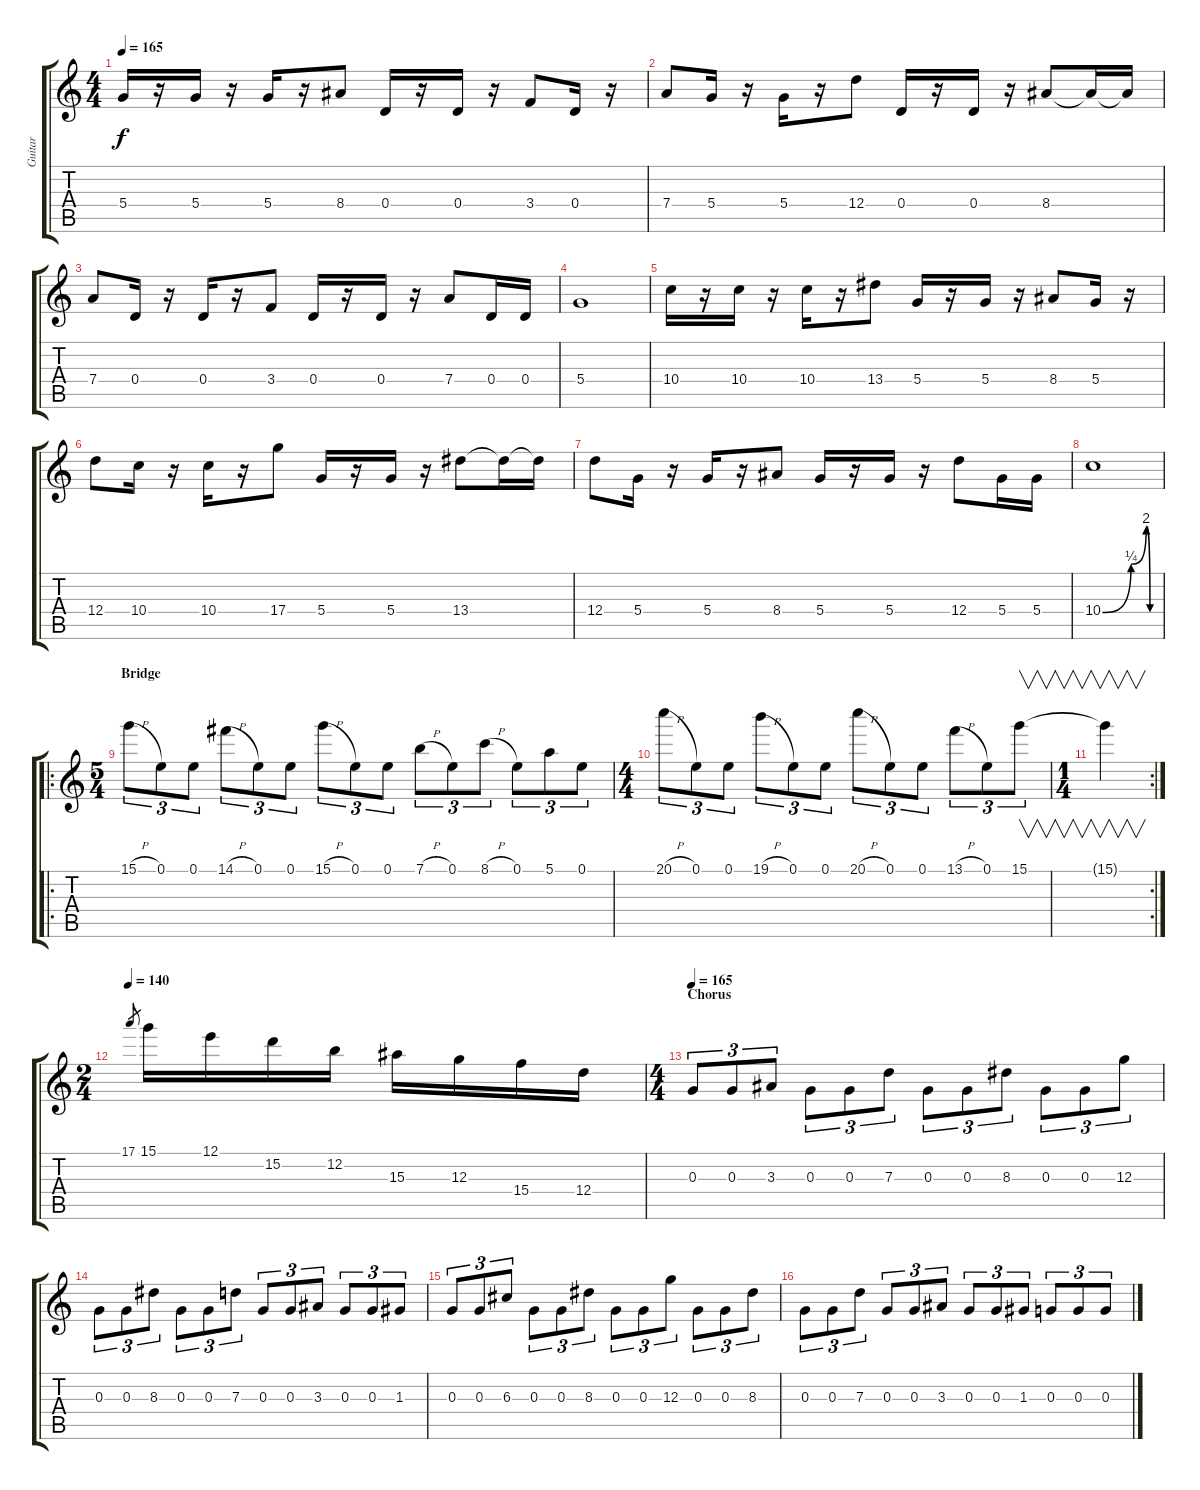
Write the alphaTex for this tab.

\track ("Guitar" "Guitar") {instrument distortionguitar}
\staff {score tabs}
\tuning (E4 B3 G3 D3 A2 E2) {hide}
\ts (4 4)
\tempo 165
\clef g2
\ks c
5.4.16{dy f} r.16 5.4.16 r.16 5.4.16 r.16 8.4.8 0.4.16 r.16 0.4.16 r.16 3.4.8 0.4.16 r.16 |
7.4.8 5.4.16 r.16 5.4.16 r.16 12.4.8 0.4.16 r.16 0.4.16 r.16 8.4.8 8.4{t}.16 8.4{t}.16 |
7.4.8 0.4.16 r.16 0.4.16 r.16 3.4.8 0.4.16 r.16 0.4.16 r.16 7.4.8 0.4.16 0.4.16 |
5.4.1 |
10.4.16 r.16 10.4.16 r.16 10.4.16 r.16 13.4.8 5.4.16 r.16 5.4.16 r.16 8.4.8 5.4.16 r.16 |
12.4.8 10.4.16 r.16 10.4.16 r.16 17.4.8 5.4.16 r.16 5.4.16 r.16 13.4.8 13.4{t}.16 13.4{t}.16 |
12.4.8 5.4.16 r.16 5.4.16 r.16 8.4.8 5.4.16 r.16 5.4.16 r.16 12.4.8 5.4.16 5.4.16 |
10.4{be (custom 0 0 30 1 46 8 50 0 60 0)}.1 |
\ro
\ts (5 4)
\section ("" "Bridge")
15.1{h}.8{tu (3 2)} 0.1.8{tu (3 2)} 0.1.8{tu (3 2)} 14.1{h}.8{tu (3 2)} 0.1.8{tu (3 2)} 0.1.8{tu (3 2)} 15.1{h}.8{tu (3 2)} 0.1.8{tu (3 2)} 0.1.8{tu (3 2)} 7.1{h}.8{tu (3 2)} 0.1.8{tu (3 2)} 8.1{h}.8{tu (3 2)} 0.1.8{tu (3 2)} 5.1.8{tu (3 2)} 0.1.8{tu (3 2)} |
\ts (4 4)
20.1{h}.8{tu (3 2)} 0.1.8{tu (3 2)} 0.1.8{tu (3 2)} 19.1{h}.8{tu (3 2)} 0.1.8{tu (3 2)} 0.1.8{tu (3 2)} 20.1{h}.8{tu (3 2)} 0.1.8{tu (3 2)} 0.1.8{tu (3 2)} 13.1{h}.8{tu (3 2)} 0.1.8{tu (3 2)} 15.1.8{v tu (3 2)} |
\rc 2
\ts (1 4)
15.1{t}.4{v} |
\ts (2 4)
\tempo 140
17.1.8{gr} 15.1.16 12.1.16 15.2.16 12.2.16 15.3.16 12.3.16 15.4.16 12.4.16 |
\ts (4 4)
\section ("" "Chorus")
\tempo 165
0.3.8{tu (3 2)} 0.3.8{tu (3 2)} 3.3.8{tu (3 2)} 0.3.8{tu (3 2)} 0.3.8{tu (3 2)} 7.3.8{tu (3 2)} 0.3.8{tu (3 2)} 0.3.8{tu (3 2)} 8.3.8{tu (3 2)} 0.3.8{tu (3 2)} 0.3.8{tu (3 2)} 12.3.8{tu (3 2)} |
0.3.8{tu (3 2)} 0.3.8{tu (3 2)} 8.3.8{tu (3 2)} 0.3.8{tu (3 2)} 0.3.8{tu (3 2)} 7.3.8{tu (3 2)} 0.3.8{tu (3 2)} 0.3.8{tu (3 2)} 3.3.8{tu (3 2)} 0.3.8{tu (3 2)} 0.3.8{tu (3 2)} 1.3.8{tu (3 2)} |
0.3.8{tu (3 2)} 0.3.8{tu (3 2)} 6.3.8{tu (3 2)} 0.3.8{tu (3 2)} 0.3.8{tu (3 2)} 8.3.8{tu (3 2)} 0.3.8{tu (3 2)} 0.3.8{tu (3 2)} 12.3.8{tu (3 2)} 0.3.8{tu (3 2)} 0.3.8{tu (3 2)} 8.3.8{tu (3 2)} |
0.3.8{tu (3 2)} 0.3.8{tu (3 2)} 7.3.8{tu (3 2)} 0.3.8{tu (3 2)} 0.3.8{tu (3 2)} 3.3.8{tu (3 2)} 0.3.8{tu (3 2)} 0.3.8{tu (3 2)} 1.3.8{tu (3 2)} 0.3.8{tu (3 2)} 0.3.8{tu (3 2)} 0.3.8{tu (3 2)}
